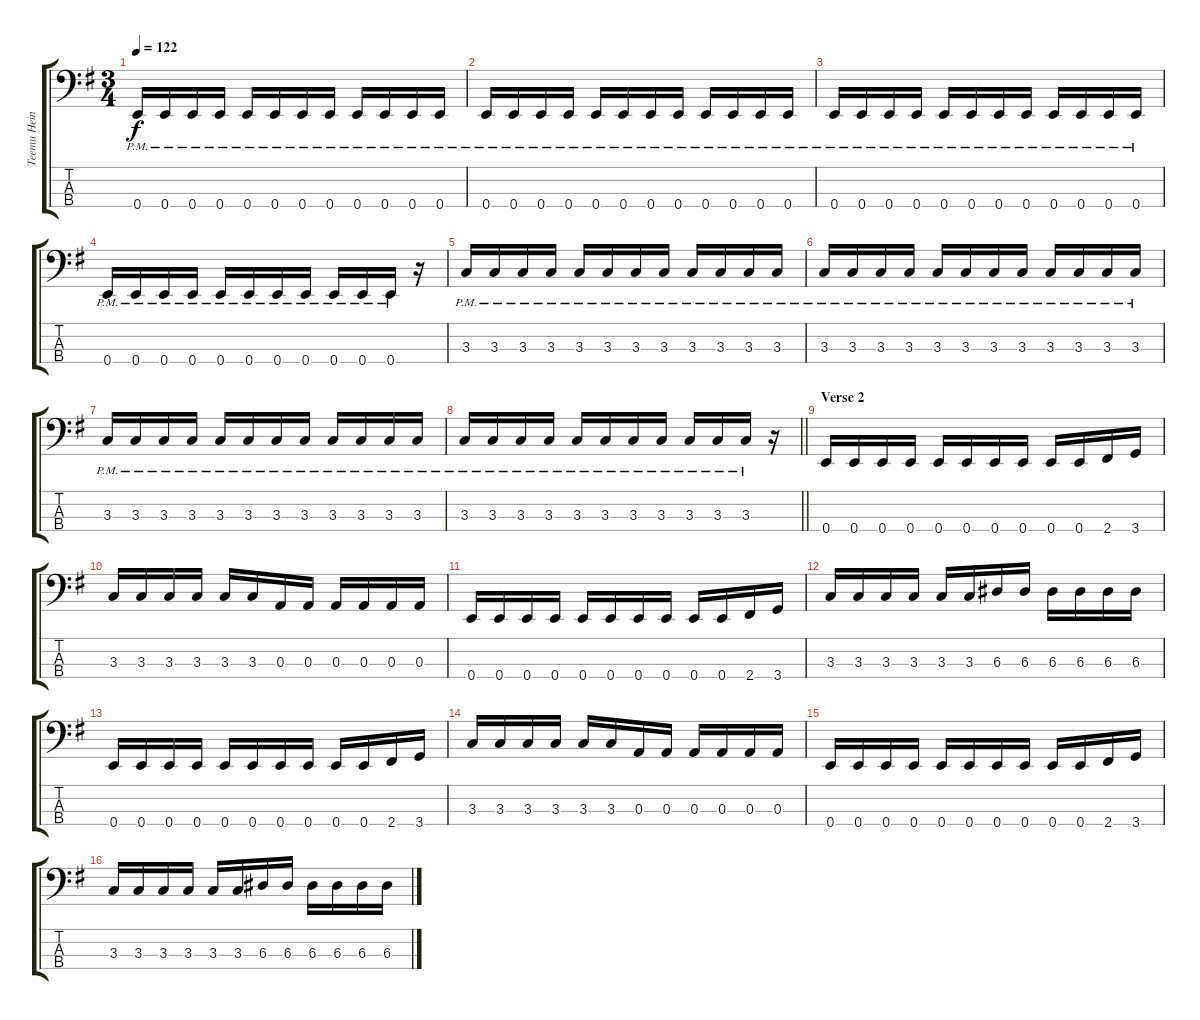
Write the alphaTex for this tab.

\track ("Teemu Heinola - bass" "Teemu Hein") {instrument electricbasspick}
\staff {score tabs}
\tuning (G2 D2 A1 E1) {hide}
\ts (3 4)
\tempo 122
\clef f4
\ks eminor
0.4{pm}.16{dy f} 0.4{pm}.16 0.4{pm}.16 0.4{pm}.16 0.4{pm}.16 0.4{pm}.16 0.4{pm}.16 0.4{pm}.16 0.4{pm}.16 0.4{pm}.16 0.4{pm}.16 0.4{pm}.16 |
0.4{pm}.16 0.4{pm}.16 0.4{pm}.16 0.4{pm}.16 0.4{pm}.16 0.4{pm}.16 0.4{pm}.16 0.4{pm}.16 0.4{pm}.16 0.4{pm}.16 0.4{pm}.16 0.4{pm}.16 |
0.4{pm}.16 0.4{pm}.16 0.4{pm}.16 0.4{pm}.16 0.4{pm}.16 0.4{pm}.16 0.4{pm}.16 0.4{pm}.16 0.4{pm}.16 0.4{pm}.16 0.4{pm}.16 0.4{pm}.16 |
0.4{pm}.16 0.4{pm}.16 0.4{pm}.16 0.4{pm}.16 0.4{pm}.16 0.4{pm}.16 0.4{pm}.16 0.4{pm}.16 0.4{pm}.16 0.4{pm}.16 0.4{pm}.16 r.16 |
3.3{pm}.16 3.3{pm}.16 3.3{pm}.16 3.3{pm}.16 3.3{pm}.16 3.3{pm}.16 3.3{pm}.16 3.3{pm}.16 3.3{pm}.16 3.3{pm}.16 3.3{pm}.16 3.3{pm}.16 |
3.3{pm}.16 3.3{pm}.16 3.3{pm}.16 3.3{pm}.16 3.3{pm}.16 3.3{pm}.16 3.3{pm}.16 3.3{pm}.16 3.3{pm}.16 3.3{pm}.16 3.3{pm}.16 3.3{pm}.16 |
3.3{pm}.16 3.3{pm}.16 3.3{pm}.16 3.3{pm}.16 3.3{pm}.16 3.3{pm}.16 3.3{pm}.16 3.3{pm}.16 3.3{pm}.16 3.3{pm}.16 3.3{pm}.16 3.3{pm}.16 |
\barLineRight lightlight
3.3{pm}.16 3.3{pm}.16 3.3{pm}.16 3.3{pm}.16 3.3{pm}.16 3.3{pm}.16 3.3{pm}.16 3.3{pm}.16 3.3{pm}.16 3.3{pm}.16 3.3{pm}.16 r.16 |
\section ("" "Verse 2")
0.4.16 0.4.16 0.4.16 0.4.16 0.4.16 0.4.16 0.4.16 0.4.16 0.4.16 0.4.16 2.4.16 3.4.16 |
3.3.16 3.3.16 3.3.16 3.3.16 3.3.16 3.3.16 0.3.16 0.3.16 0.3.16 0.3.16 0.3.16 0.3.16 |
0.4.16 0.4.16 0.4.16 0.4.16 0.4.16 0.4.16 0.4.16 0.4.16 0.4.16 0.4.16 2.4.16 3.4.16 |
3.3.16 3.3.16 3.3.16 3.3.16 3.3.16 3.3.16 6.3.16 6.3.16 6.3.16 6.3.16 6.3.16 6.3.16 |
0.4.16 0.4.16 0.4.16 0.4.16 0.4.16 0.4.16 0.4.16 0.4.16 0.4.16 0.4.16 2.4.16 3.4.16 |
3.3.16 3.3.16 3.3.16 3.3.16 3.3.16 3.3.16 0.3.16 0.3.16 0.3.16 0.3.16 0.3.16 0.3.16 |
0.4.16 0.4.16 0.4.16 0.4.16 0.4.16 0.4.16 0.4.16 0.4.16 0.4.16 0.4.16 2.4.16 3.4.16 |
3.3.16 3.3.16 3.3.16 3.3.16 3.3.16 3.3.16 6.3.16 6.3.16 6.3.16 6.3.16 6.3.16 6.3.16
